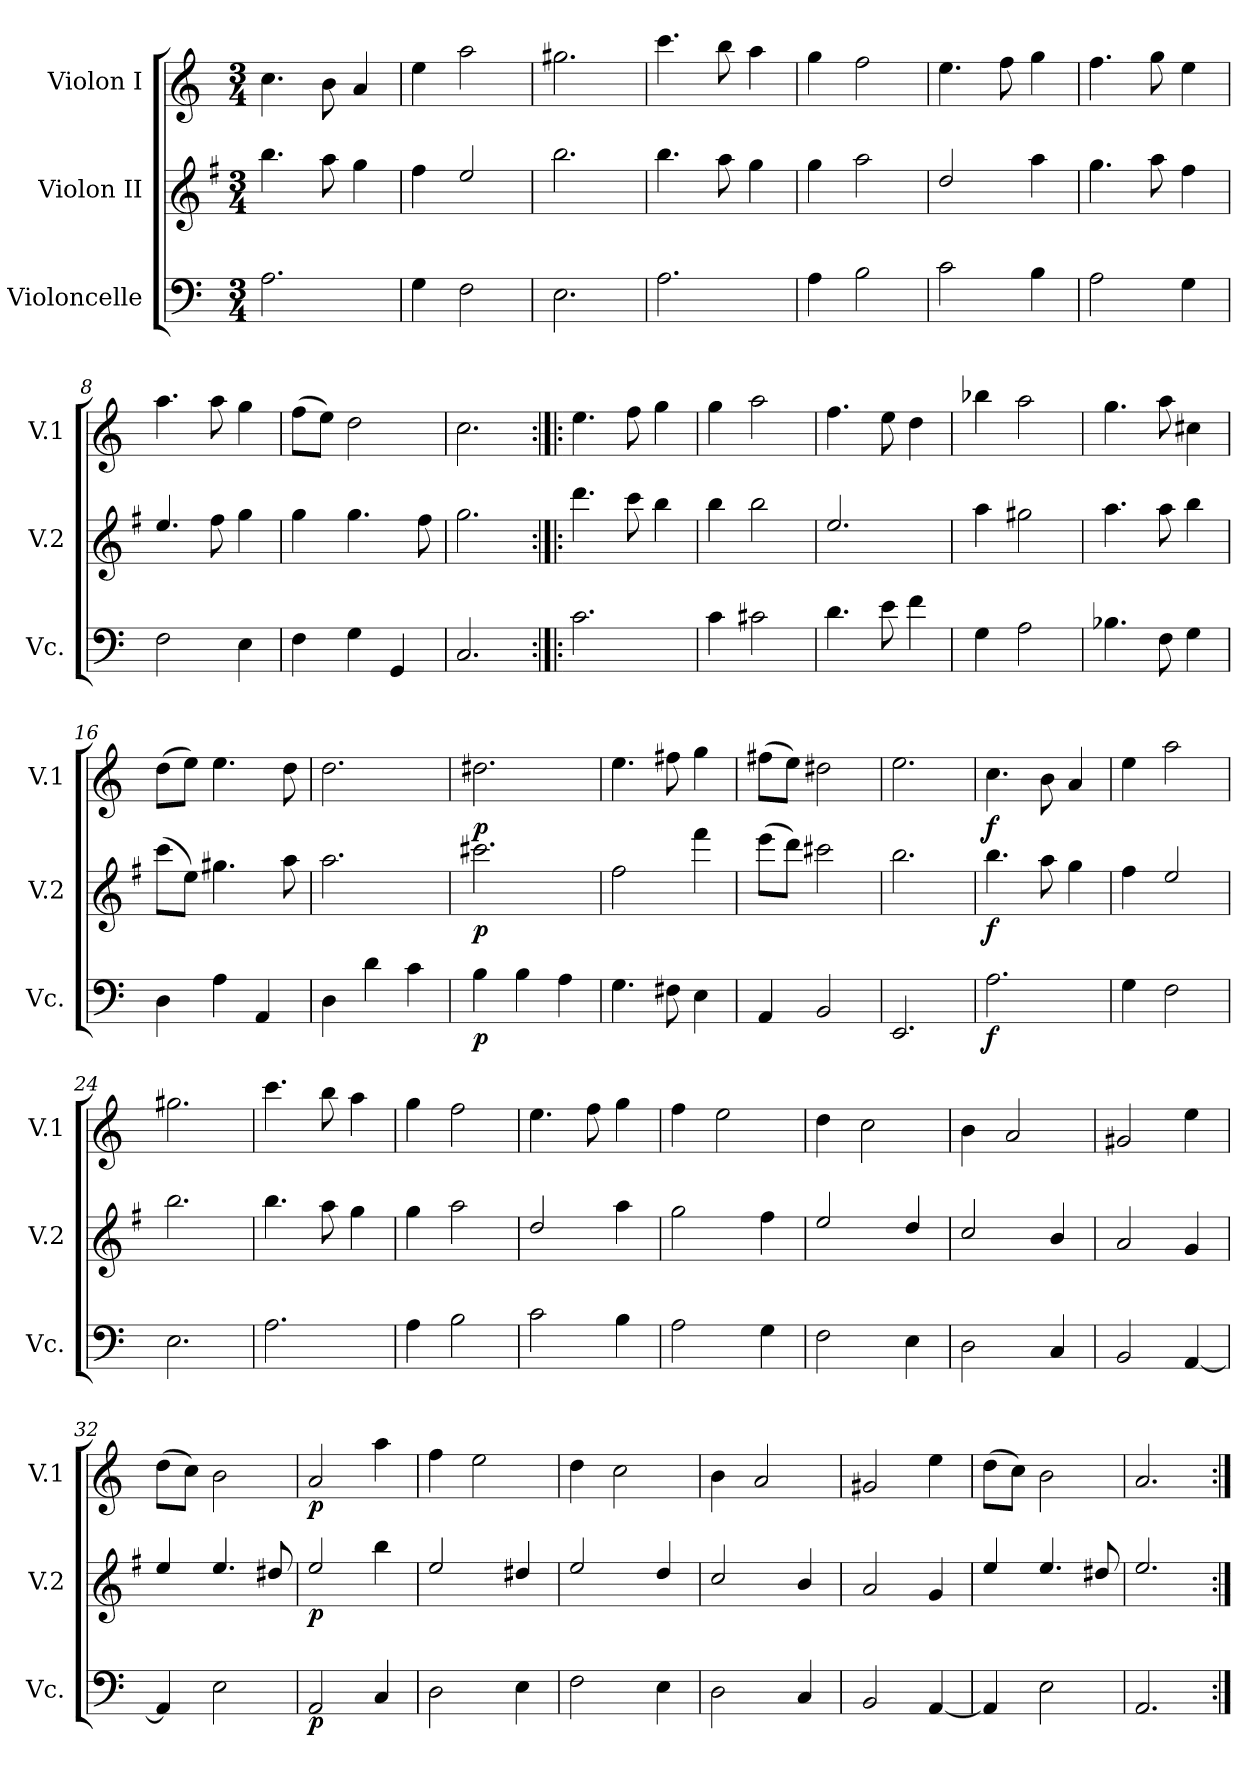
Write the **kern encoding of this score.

**kern	**dynam	**kern	**dynam	**kern	**dynam
*part3	*part3	*part2	*part2	*part1	*part1
*staff3	*staff3	*staff2	*staff2	*staff1	*staff1
*I"Violoncelle	*	*I"Violon II	*	*I"Violon I	*
*I'Vc.	*	*I'V.2	*	*I'V.1	*
*clefF4	*	*clefG2	*	*clefG2	*
*	*	*ITrd4c7	*	*	*
*k[]	*	*k[]	*	*k[]	*
*C:	*	*C:	*	*C:	*
*M3/4	*	*M3/4	*	*M3/4	*
=1	=1	=1	=1	=1	=1
2.A\	.	4.ee\	.	4.cc\	.
.	.	8dd\	.	8b\	.
.	.	4cc\	.	4a/	.
=2	=2	=2	=2	=2	=2
4G\	.	4b\	.	4ee\	.
2F\	.	2a/	.	2aa\	.
=3	=3	=3	=3	=3	=3
2.E\	.	2.ee\	.	2.gg#X\	.
=4	=4	=4	=4	=4	=4
2.A\	.	4.ee\	.	4.ccc\	.
.	.	8dd\	.	8bb\	.
.	.	4cc\	.	4aa\	.
=5	=5	=5	=5	=5	=5
4A\	.	4cc\	.	4gg\	.
2B\	.	2dd\	.	2ff\	.
=6	=6	=6	=6	=6	=6
2c\	.	2g/	.	4.ee\	.
.	.	.	.	8ff\	.
4B\	.	4dd\	.	4gg\	.
=7	=7	=7	=7	=7	=7
2A\	.	4.cc\	.	4.ff\	.
.	.	8dd\	.	8gg\	.
4G\	.	4b\	.	4ee\	.
=8	=8	=8	=8	=8	=8
2F\	.	4.a/	.	4.aa\	.
.	.	8b\	.	8aa\	.
4E\	.	4cc\	.	4gg\	.
=9	=9	=9	=9	=9	=9
4F\	.	4cc\	.	(8ff\L	.
.	.	.	.	8ee\J)	.
4G\	.	4.cc\	.	2dd\	.
4GG/	.	.	.	.	.
.	.	8b\	.	.	.
=10	=10	=10	=10	=10	=10
2.C/	.	2.cc\	.	2.cc\	.
=11:|!|:	=11:|!|:	=11:|!|:	=11:|!|:	=11:|!|:	=11:|!|:
2.c\	.	4.gg\	.	4.ee\	.
.	.	8ff\	.	8ff\	.
.	.	4ee\	.	4gg\	.
=12	=12	=12	=12	=12	=12
4c\	.	4ee\	.	4gg\	.
2c#X\	.	2ee\	.	2aa\	.
=13	=13	=13	=13	=13	=13
4.d\	.	2.a/	.	4.ff\	.
8e\	.	.	.	8ee\	.
4f\	.	.	.	4dd\	.
!!LO:LB:g=z
=14	=14	=14	=14	=14	=14
4G\	.	4dd\	.	4bb-X\	.
2A\	.	2cc#X\	.	2aa\	.
=15	=15	=15	=15	=15	=15
4.B-X\	.	4.dd\	.	4.gg\	.
8F\	.	8dd\	.	8aa\	.
4G\	.	4ee\	.	4cc#X\	.
=16	=16	=16	=16	=16	=16
4D\	.	(8ff\L	.	(8dd\L	.
.	.	8a\J)	.	8ee\J)	.
4A\	.	4.cc#X\	.	4.ee\	.
4AA/	.	.	.	.	.
.	.	8dd\	.	8dd\	.
=17	=17	=17	=17	=17	=17
4D\	.	2.dd\	.	2.dd\	.
4d\	.	.	.	.	.
4c\	.	.	.	.	.
=18	=18	=18	=18	=18	=18
!	!LO:DY:b	!	!LO:DY:b	!	!LO:DY:b
4B\	p	2.ff#X\	p	2.dd#X\	p
4B\	.	.	.	.	.
4A\	.	.	.	.	.
=19	=19	=19	=19	=19	=19
4.G\	.	2b\	.	4.ee\	.
8F#X\	.	.	.	8ff#X\	.
4E\	.	4bb\	.	4gg\	.
=20	=20	=20	=20	=20	=20
4AA/	.	(8aa\L	.	(8ff#X\L	.
.	.	8gg\J)	.	8ee\J)	.
2BB/	.	2ff#X\	.	2dd#X\	.
=21	=21	=21	=21	=21	=21
2.EE/	.	2.ee\	.	2.ee\	.
=22	=22	=22	=22	=22	=22
!	!LO:DY:b	!	!LO:DY:b	!	!LO:DY:b
2.A\	f	4.ee\	f	4.cc\	f
.	.	8dd\	.	8b\	.
.	.	4cc\	.	4a/	.
=23	=23	=23	=23	=23	=23
4G\	.	4b\	.	4ee\	.
2F\	.	2a/	.	2aa\	.
=24	=24	=24	=24	=24	=24
2.E\	.	2.ee\	.	2.gg#X\	.
=25	=25	=25	=25	=25	=25
2.A\	.	4.ee\	.	4.ccc\	.
.	.	8dd\	.	8bb\	.
.	.	4cc\	.	4aa\	.
=26	=26	=26	=26	=26	=26
4A\	.	4cc\	.	4gg\	.
2B\	.	2dd\	.	2ff\	.
!!LO:PB:g=z
=27	=27	=27	=27	=27	=27
2c\	.	2g/	.	4.ee\	.
.	.	.	.	8ff\	.
4B\	.	4dd\	.	4gg\	.
=28	=28	=28	=28	=28	=28
2A\	.	2cc\	.	4ff\	.
.	.	.	.	2ee\	.
4G\	.	4b\	.	.	.
=29	=29	=29	=29	=29	=29
2F\	.	2a/	.	4dd\	.
.	.	.	.	2cc\	.
4E\	.	4g/	.	.	.
=30	=30	=30	=30	=30	=30
2D\	.	2f/	.	4b\	.
.	.	.	.	2a/	.
4C/	.	4e/	.	.	.
=31	=31	=31	=31	=31	=31
2BB/	.	2d/	.	2g#X/	.
[4AA/	.	4c/	.	4ee\	.
=32	=32	=32	=32	=32	=32
4AA/]	.	4a/	.	(8dd\L	.
.	.	.	.	8cc\J)	.
2E\	.	4.a/	.	2b\	.
.	.	8g#X/	.	.	.
=33	=33	=33	=33	=33	=33
!	!LO:DY:b	!	!LO:DY:b	!	!LO:DY:b
2AA/	p	2a/	p	2a/	p
4C/	.	4ee\	.	4aa\	.
=34	=34	=34	=34	=34	=34
2D\	.	2a/	.	4ff\	.
.	.	.	.	2ee\	.
4E\	.	4g#X/	.	.	.
=35	=35	=35	=35	=35	=35
2F\	.	2a/	.	4dd\	.
.	.	.	.	2cc\	.
4E\	.	4g/	.	.	.
=36	=36	=36	=36	=36	=36
2D\	.	2f/	.	4b\	.
.	.	.	.	2a/	.
4C/	.	4e/	.	.	.
=37	=37	=37	=37	=37	=37
2BB/	.	2d/	.	2g#X/	.
[4AA/	.	4c/	.	4ee\	.
=38	=38	=38	=38	=38	=38
4AA/]	.	4a/	.	(8dd\L	.
.	.	.	.	8cc\J)	.
2E\	.	4.a/	.	2b\	.
.	.	8g#X/	.	.	.
=39	=39	=39	=39	=39	=39
2.AA/	.	2.a/	.	2.a/	.
=:|!	=:|!	=:|!	=:|!	=:|!	=:|!
*-	*-	*-	*-	*-	*-
